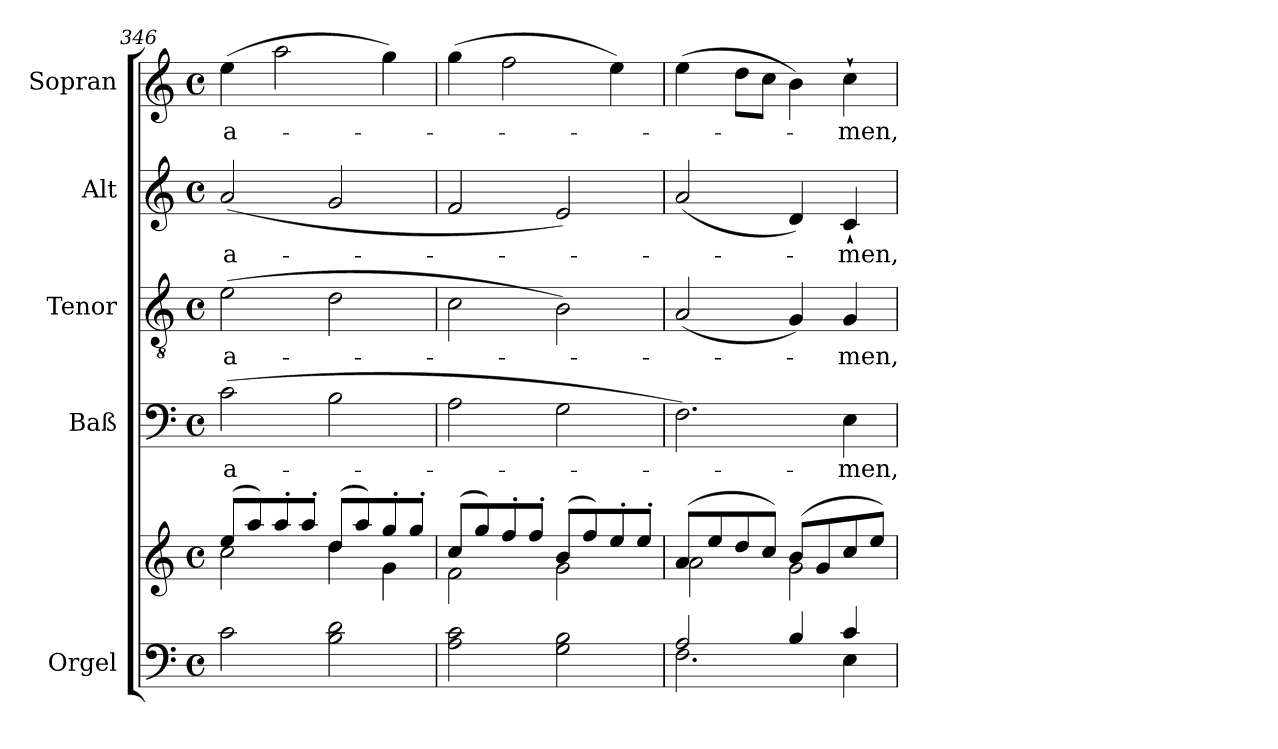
**kern	**kern	**kern	**text	**kern	**text	**kern	**text	**kern	**text
*part5	*part5	*part4	*part4	*part3	*part3	*part2	*part2	*part1	*part1
*staff6	*staff5	*staff4	*staff4	*staff3	*staff3	*staff2	*staff2	*staff1	*staff1
*I"Orgel	*	*I"Baß	*	*I"Tenor	*	*I"Alt	*	*I"Sopran	*
*clefF4	*clefG2	*clefF4	*	*clefGv2	*	*clefG2	*	*clefG2	*
*k[]	*k[]	*k[]	*	*k[]	*	*k[]	*	*k[]	*
*C:	*C:	*C:	*	*C:	*	*C:	*	*C:	*
*M4/4	*M4/4	*M4/4	*	*M4/4	*	*M4/4	*	*M4/4	*
*met(c)	*met(c)	*met(c)	*	*met(c)	*	*met(c)	*	*met(c)	*
=346	=346	=346	=346	=346	=346	=346	=346	=346	=346
*	*^	*	*	*	*	*	*	*	*
!	!	!	!	!LO:LY:b	!	!LO:LY:b	!	!LO:LY:b	!	!LO:LY:b
2c\	(>8ee/L	2cc\	(>2c\	a-	(>2e\	a-	(<2a/	a-	(>4ee\	a-
.	8aa/)	.	.	.	.	.	.	.	.	.
.	8aa'</	.	.	.	.	.	.	.	2aa\	.
.	8aa'</J	.	.	.	.	.	.	.	.	.
2B\ 2d\	(>8dd/L	4dd\	2B\	.	2d\	.	2g/	.	.	.
.	8aa/)	.	.	.	.	.	.	.	.	.
.	8gg'</	4g\	.	.	.	.	.	.	4gg\)	.
.	8gg'</J	.	.	.	.	.	.	.	.	.
=347	=347	=347	=347	=347	=347	=347	=347	=347	=347	=347
2A\ 2c\	(>8cc/L	2f\	2A\	.	2c\	.	2f/	.	(>4gg\	.
.	8gg/)	.	.	.	.	.	.	.	.	.
.	8ff'</	.	.	.	.	.	.	.	2ff\	.
.	8ff'</J	.	.	.	.	.	.	.	.	.
2G\ 2B\	(>8b/L	2g\	2G\	.	2B\)	.	2e/)	.	.	.
.	8ff/)	.	.	.	.	.	.	.	.	.
.	8ee'</	.	.	.	.	.	.	.	4ee\)	.
.	8ee'</J	.	.	.	.	.	.	.	.	.
=348	=348	=348	=348	=348	=348	=348	=348	=348	=348	=348
*^	*	*	*	*	*	*	*	*	*	*
2A/	2.F\	(>8a/L	2a\	2.F\)	.	(<2A/	.	(<2a/	.	(>4ee\	.
.	.	8ee/	.	.	.	.	.	.	.	.	.
.	.	8dd/	.	.	.	.	.	.	.	8dd\L	.
.	.	8cc/J)	.	.	.	.	.	.	.	8cc\J	.
4B/	.	(>8b/L	2g\	.	.	4G/)	.	4d/)	.	4b\)	.
.	.	8g/	.	.	.	.	.	.	.	.	.
!	!	!	!	!	!LO:LY:b	!	!LO:LY:b	!	!LO:LY:b	!	!LO:LY:b
4c/	4E\	8cc/	.	4E\	-men,	4G/	-men,	4c`>/	-men,	4cc`>\	-men,
.	.	8ee/J)	.	.	.	.	.	.	.	.	.
*v	*v	*	*	*	*	*	*	*	*	*	*
*	*v	*v	*	*	*	*	*	*	*	*
=	=	=	=	=	=	=	=	=	=
*-	*-	*-	*-	*-	*-	*-	*-	*-	*-
